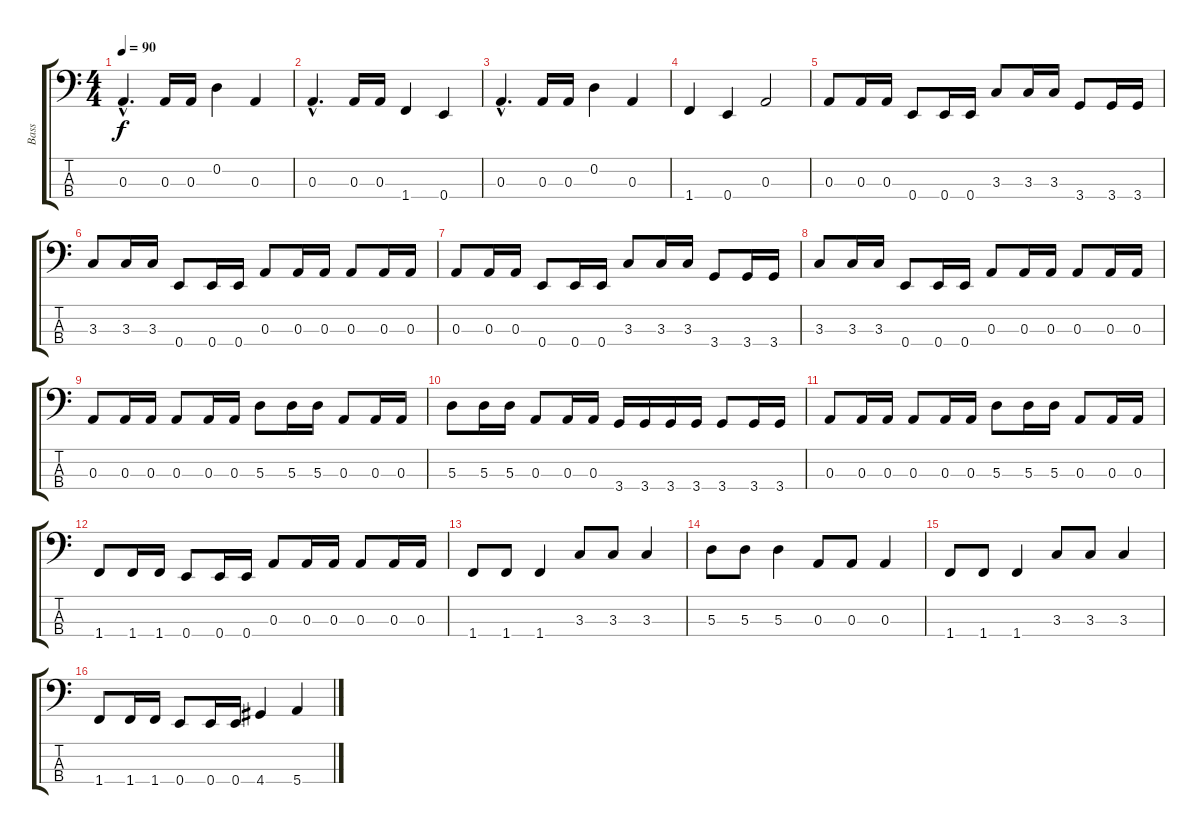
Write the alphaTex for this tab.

\track ("Bass" "Bass") {instrument acousticbass}
\staff {score tabs}
\tuning (G2 D2 A1 E1) {hide}
\ts (4 4)
\tempo 90
\clef f4
\ks c
0.3{hac}.4{d dy f} 0.3.16 0.3.16 0.2.4 0.3.4 |
0.3{hac}.4{d} 0.3.16 0.3.16 1.4.4 0.4.4 |
0.3{hac}.4{d} 0.3.16 0.3.16 0.2.4 0.3.4 |
1.4.4 0.4.4 0.3.2 |
0.3.8 0.3.16 0.3.16 0.4.8 0.4.16 0.4.16 3.3.8 3.3.16 3.3.16 3.4.8 3.4.16 3.4.16 |
3.3.8 3.3.16 3.3.16 0.4.8 0.4.16 0.4.16 0.3.8 0.3.16 0.3.16 0.3.8 0.3.16 0.3.16 |
0.3.8 0.3.16 0.3.16 0.4.8 0.4.16 0.4.16 3.3.8 3.3.16 3.3.16 3.4.8 3.4.16 3.4.16 |
3.3.8 3.3.16 3.3.16 0.4.8 0.4.16 0.4.16 0.3.8 0.3.16 0.3.16 0.3.8 0.3.16 0.3.16 |
0.3.8 0.3.16 0.3.16 0.3.8 0.3.16 0.3.16 5.3.8 5.3.16 5.3.16 0.3.8 0.3.16 0.3.16 |
5.3.8 5.3.16 5.3.16 0.3.8 0.3.16 0.3.16 3.4.16 3.4.16 3.4.16 3.4.16 3.4.8 3.4.16 3.4.16 |
0.3.8 0.3.16 0.3.16 0.3.8 0.3.16 0.3.16 5.3.8 5.3.16 5.3.16 0.3.8 0.3.16 0.3.16 |
1.4.8 1.4.16 1.4.16 0.4.8 0.4.16 0.4.16 0.3.8 0.3.16 0.3.16 0.3.8 0.3.16 0.3.16 |
1.4.8 1.4.8 1.4.4 3.3.8 3.3.8 3.3.4 |
5.3.8 5.3.8 5.3.4 0.3.8 0.3.8 0.3.4 |
1.4.8 1.4.8 1.4.4 3.3.8 3.3.8 3.3.4 |
1.4.8 1.4.16 1.4.16 0.4.8 0.4.16 0.4.16 4.4.4 5.4.4
